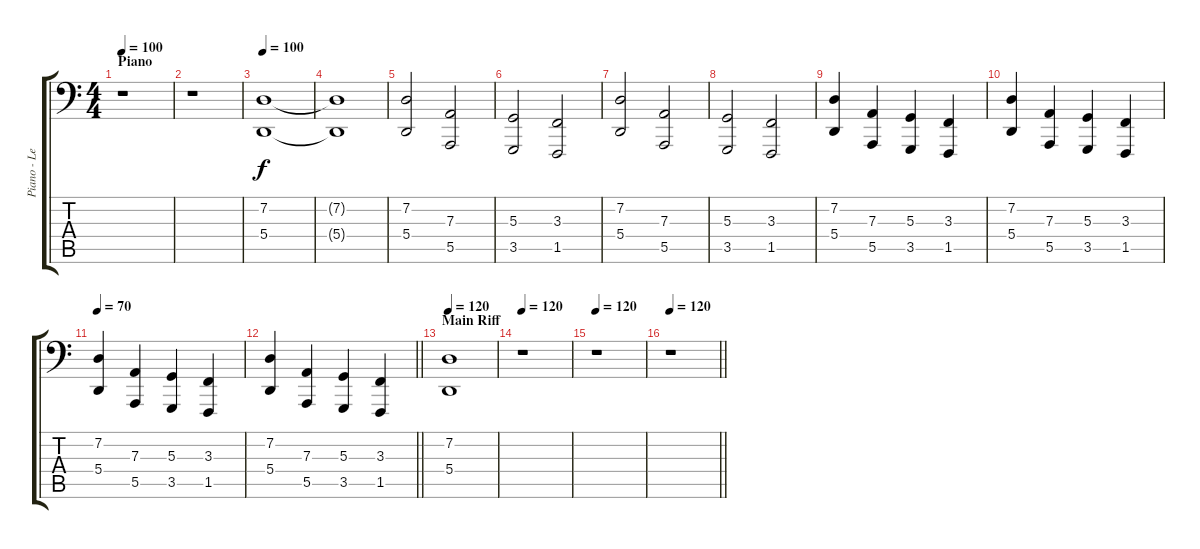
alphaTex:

\track ("Piano - Left Hand" "Piano - Le") {instrument acousticgrandpiano}
\staff {score tabs}
\tuning (C3 G2 D2 A1 E1 B0) {hide}
\ts (4 4)
\section ("" "Piano")
\tempo 100
\clef f4
\ks c
r.1{dy f} |
r.1 |
\tempo 100
(7.2 5.4).1 |
(7.2{t} 5.4{t}).1 |
(7.2 5.4).2 (7.3 5.5).2 |
(5.3 3.5).2 (3.3 1.5).2 |
(7.2 5.4).2 (7.3 5.5).2 |
(5.3 3.5).2 (3.3 1.5).2 |
(7.2 5.4).4 (7.3 5.5).4 (5.3 3.5).4 (3.3 1.5).4 |
(7.2 5.4).4 (7.3 5.5).4 (5.3 3.5).4 (3.3 1.5).4 |
\tempo 70
(7.2 5.4).4 (7.3 5.5).4 (5.3 3.5).4 (3.3 1.5).4 |
\barLineRight lightlight
(7.2 5.4).4 (7.3 5.5).4 (5.3 3.5).4 (3.3 1.5).4 |
\section ("" "Main Riff")
\tempo 120
(7.2 5.4).1 |
\tempo 120
r.1 |
\tempo 120
r.1 |
\tempo 120
\barLineRight lightlight
r.1
